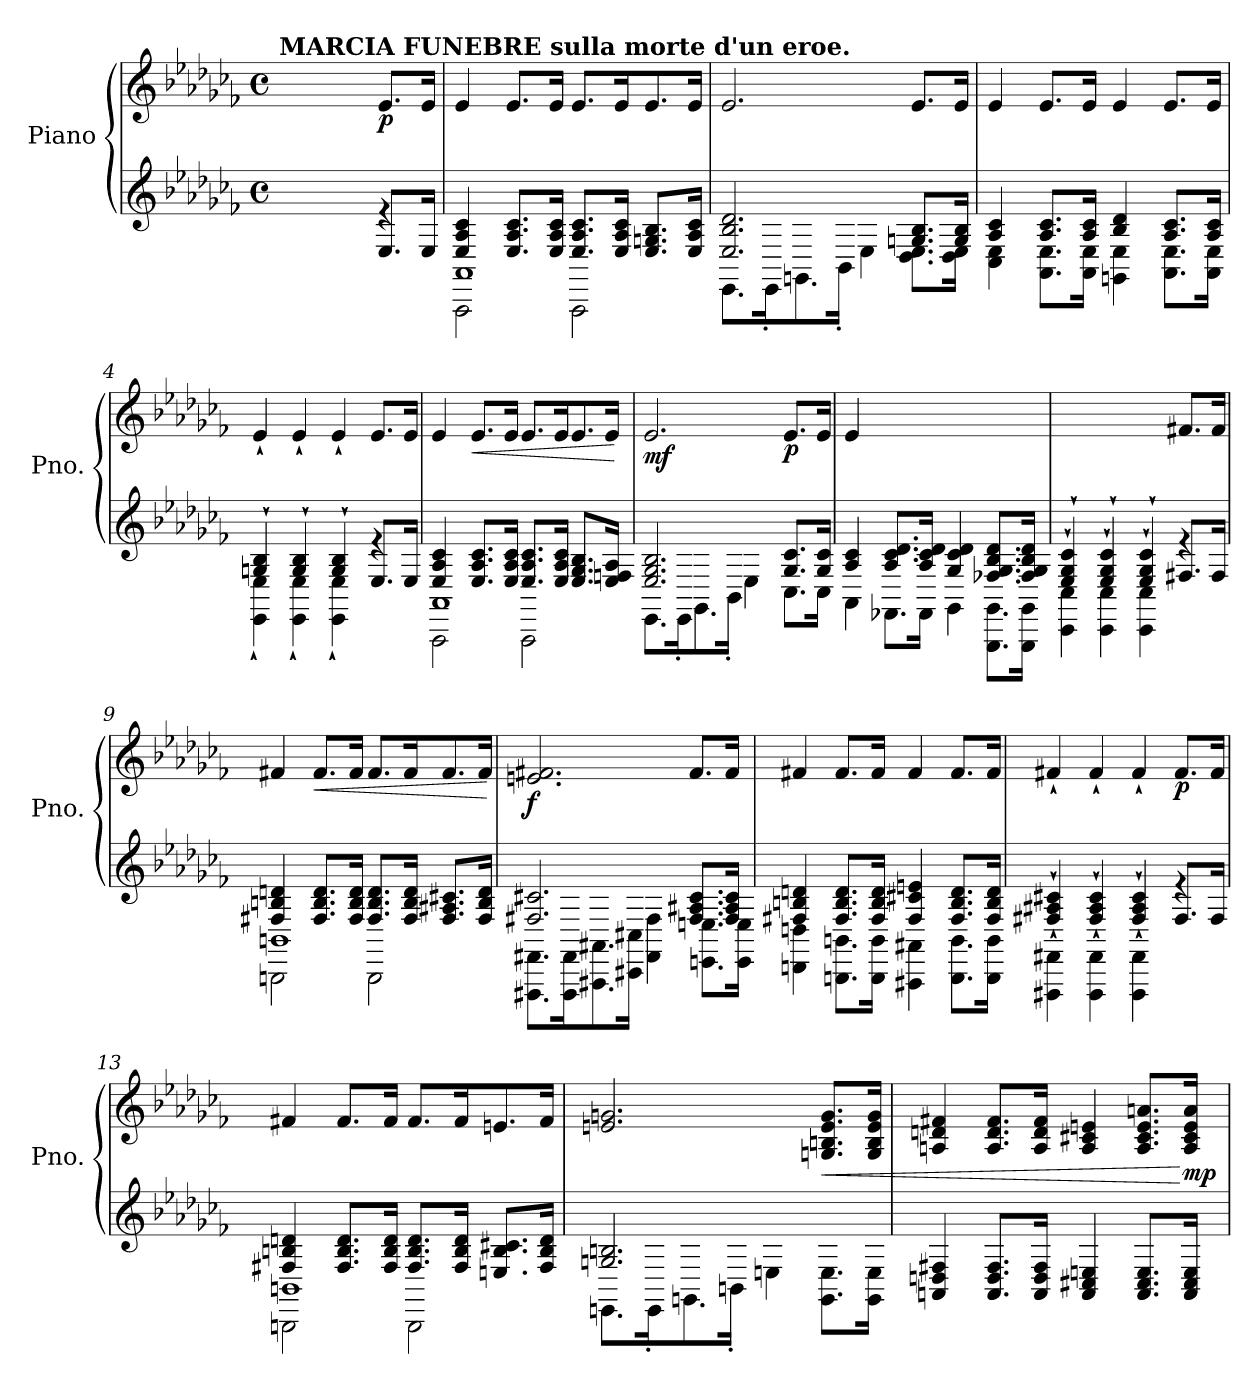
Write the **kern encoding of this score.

**kern	**kern	**dynam
*part1	*part1	*part1
*staff2	*staff1	*staff1/2
*I"Piano	*	*
*I'Pno.	*	*
*clefG2	*clefG2	*
*k[b-e-a-d-g-c-f-]	*k[b-e-a-d-g-c-f-]	*
*M4/4	*M4/4	*
*met(c)	*met(c)	*
*MM63	*MM63	*
=	=	=
*^	*	*
!	!	!LO:TX:a:B:t=MARCIA FUNEBRE sulla morte d'un eroe.	!
2.ryy	2.ryy	2.ryy	.
!	!	!	!LO:DY:b
8.E-/L	4re	8.e-/L	p
16E-/Jk	.	16e-/Jk	.
=1	=1	=1	=1
*	*^	*	*
4E-/ 4A-/ 4c-/	1AA-	2AAA-\	4e-/	.
8.E-/ 8.A-/ 8.c-/L	.	.	8.e-/L	.
16E-/ 16A-/ 16c-/Jk	.	.	16e-/Jk	.
8.E-/ 8.A-/ 8.c-/L	.	2AAA-\	8.e-/L	.
16E-/ 16A-/ 16c-/Jk	.	.	16e-/K	.
8.E-/ 8.Gn/ 8.B-/L	.	.	8.e-/	.
16E-/ 16A-/ 16c-/Jk	.	.	16e-/Jk	.
*	*v	*v	*	*
=2	=2	=2	=2
2.E-/ 2.B-/ 2.d-/	8.EE-\L	2.e-/	.
.	16EE-'\K	.	.
.	8.GGn\	.	.
.	16BB-'\Jk	.	.
.	4E-\	.	.
8.Gn/ 8.B-/L	8.D-\ 8.E-\L	8.e-/L	.
16G/ 16B-/Jk	16D-\ 16E-\Jk	16e-/Jk	.
!!LO:LB:g=z
=3	=3	=3	=3
4A-/ 4c-/	4C-\ 4E-\	4e-/	.
8.A-/ 8.c-/L	8.AA-\ 8.E-\L	8.e-/L	.
16A-/ 16c-/Jk	16AA-\ 16E-\Jk	16e-/Jk	.
4B-/ 4d-/	4GGn\ 4E-\	4e-/	.
8.A-/ 8.c-/L	8.AA-\ 8.E-\L	8.e-/L	.
16A-/ 16c-/Jk	16AA-\ 16E-\Jk	16e-/Jk	.
=4	=4	=4	=4
4Gn/` 4B-/`	4EE-\` 4E-\`	4e-`/	.
4G/` 4B-/`	4EE-\` 4E-\`	4e-`/	.
4G/` 4B-/`	4EE-\` 4E-\`	4e-`/	.
8.E-/L	4re	8.e-/L	.
16E-/Jk	.	16e-/Jk	.
=5	=5	=5	=5
*	*^	*	*
4E-/ 4A-/ 4c-/	1AA-	2AAA-\	4e-/	.
!	!	!	!	!LO:HP:b
8.E-/ 8.A-/ 8.c-/L	.	.	8.e-/L	<
16E-/ 16A-/ 16c-/Jk	.	.	16e-/Jk	.
8.E-/ 8.A-/ 8.c-/L	.	2AAA-\	8.e-/L	.
16E-/ 16A-/ 16c-/Jk	.	.	16e-/K	.
8.E-/ 8.G-/ 8.B-/L	.	.	8.e-/	.
16E-/ 16Fn/ 16A-/Jk	.	.	16e-/Jk	.
*v	*v	*v	*	*
.	.	[
!!LO:LB:g=z
=6	=6	=6
*^	*	*
!	!	!	!LO:DY:b
2.E-/ 2.G-/ 2.B-/	8.EE-\L	2.e-/	mf
.	16EE-'\K	.	.
.	8.GG-\	.	.
.	16BB-'\Jk	.	.
.	4E-\	.	.
!	!	!	!LO:DY:b
8.G-/ 8.c-/L	8.C-\L	8.e-/L	p
16G-/ 16c-/Jk	16C-\Jk	16e-/Jk	.
=7	=7	=7	=7
*	*^	*	*
4ryy	4A-/ 4c-/	4AA-\	4e-/	.
8.A-/ 8.c-/ 8.d-/L	2.ryy	8.FF-X\L	2.ryy	.
16A-/ 16c-/ 16d-/Jk	.	16FF-\Jk	.	.
4G-/ 4c-/ 4d-/	.	4GG-\	.	.
8.F-X/ 8.G-/ 8.B-/ 8.d-/L	.	8.GGG-\ 8.GG-\L	.	.
16F-/ 16G-/ 16B-/ 16d-/Jk	.	16GGG-\ 16GG-\Jk	.	.
=8	=8	=8	=8	=8
4E-/` 4G-/` 4c-/`	2.ryy	4CC-\` 4C-\`	2.ryy	.
4E-/` 4G-/` 4c-/`	.	4CC-\` 4C-\`	.	.
4E-/` 4G-/` 4c-/`	.	4CC-\` 4C-\`	.	.
4ryy	8.F#X/L	4re	8.f#X/L	.
.	16F#/Jk	.	16f#/Jk	.
!!LO:LB:g=z
=9	=9	=9	=9	=9
4F#X/ 4Bn/ 4dn/	1BBn	2BBBn\	4f#X/	.
!	!	!	!	!LO:HP:b
8.F#/ 8.B/ 8.d/L	.	.	8.f#/L	<
16F#/ 16B/ 16d/Jk	.	.	16f#/Jk	.
8.F#/ 8.B/ 8.d/L	.	2BBB\	8.f#/L	.
16F#/ 16B/ 16d/Jk	.	.	16f#/K	.
8.F#/ 8.A#X/ 8.c#X/L	.	.	8.f#/	.
16F#/ 16B/ 16d/Jk	.	.	16f#/Jk	.
*v	*v	*v	*	*
.	.	[
=10	=10	=10
*^	*	*
*	*^	*	*
!	!	!	!	!LO:DY:b
1ryy	2.F#X/ 2.c#X/	8.FFF#X\ 8.FF#X\L	2.en/ 2.f#X/	f
.	.	16FFF#\ 16FF#\K	.	.
.	.	8.AAA#X\ 8.AA#X\	.	.
.	.	16CC#X\ 16C#X\Jk	.	.
.	.	4FF#\ 4F#\	.	.
.	8.F#/ 8.A#X/ 8.c#/L	8.EEn\ 8.En\L	8.f#/L	.
.	16F#/ 16A#/ 16c#/Jk	16EE\ 16E\Jk	16f#/Jk	.
=11	=11	=11	=11	=11
1ryy	4F#X/ 4Bn/ 4dn/	4DDn\ 4Dn\	4f#X/	.
.	8.F#/ 8.B/ 8.d/L	8.BBBn\ 8.BBn\L	8.f#/L	.
.	16F#/ 16B/ 16d/Jk	16BBB\ 16BB\Jk	16f#/Jk	.
.	4F#/ 4c#X/ 4en/	4AAA#X\ 4AA#X\	4f#/	.
.	8.F#/ 8.B/ 8.d/L	8.BBB\ 8.BB\L	8.f#/L	.
.	16F#/ 16B/ 16d/Jk	16BBB\ 16BB\Jk	16f#/Jk	.
!!LO:LB:g=z
=12	=12	=12	=12	=12
1ryy	4F#X/` 4A#X/` 4c#X/`	4FFF#X\` 4FF#X\`	4f#X`/	.
.	4F#/` 4A#/` 4c#/`	4FFF#\` 4FF#\`	4f#`/	.
.	4F#/` 4A#/` 4c#/`	4FFF#\` 4FF#\`	4f#`/	.
!	!	!	!	!LO:DY:b
.	8.F#/L	4re	8.f#/L	p
.	16F#/Jk	.	16f#/Jk	.
=13	=13	=13	=13	=13
4F#X/ 4Bn/ 4dn/	1BBn	2BBBn\	4f#X/	.
8.F#/ 8.B/ 8.d/L	.	.	8.f#/L	.
16F#/ 16B/ 16d/Jk	.	.	16f#/Jk	.
8.F#/ 8.B/ 8.d/L	.	2BBB\	8.f#/L	.
16F#/ 16B/ 16d/Jk	.	.	16f#/K	.
8.En/ 8.B/ 8.c#X/L	.	.	8.en/	.
16F#/ 16B/ 16d/Jk	.	.	16f#/Jk	.
*	*v	*v	*	*
=14	=14	=14	=14
2.Gn/ 2.Bn/	8.EEn\L	2.en/ 2.gn/	.
.	16EE'\K	.	.
.	8.GGn\	.	.
.	16BBn'\Jk	.	.
.	4En\	.	.
!	!	!	!LO:HP:b
4ryy	8.GG\ 8.E\L	8.Gn/ 8.Bn/ 8.e/ 8.g/L	<
.	16GG\ 16E\Jk	16G/ 16B/ 16e/ 16g/Jk	.
!!LO:PB:g=z
=15	=15	=15	=15
1ryy	4AAn/ 4Dn/ 4F#X/	4An/ 4dn/ 4f#X/	.
.	8.AA/ 8.D/ 8.F#/L	8.A/ 8.d/ 8.f#/L	.
.	16AA/ 16D/ 16F#/Jk	16A/ 16d/ 16f#/Jk	.
.	4AA/ 4C#X/ 4En/	4A/ 4c#X/ 4en/	.
.	8.AA/ 8.C#/ 8.E/L	8.A/ 8.c#/ 8.e/ 8.an/L	.
!	!	!	!LO:DY:n=1:b
.	16AA/ 16C#/ 16E/Jk	16A/ 16c#/ 16e/ 16a/Jk	[ mp
*v	*v	*	*
=	=	=
*-	*-	*-
